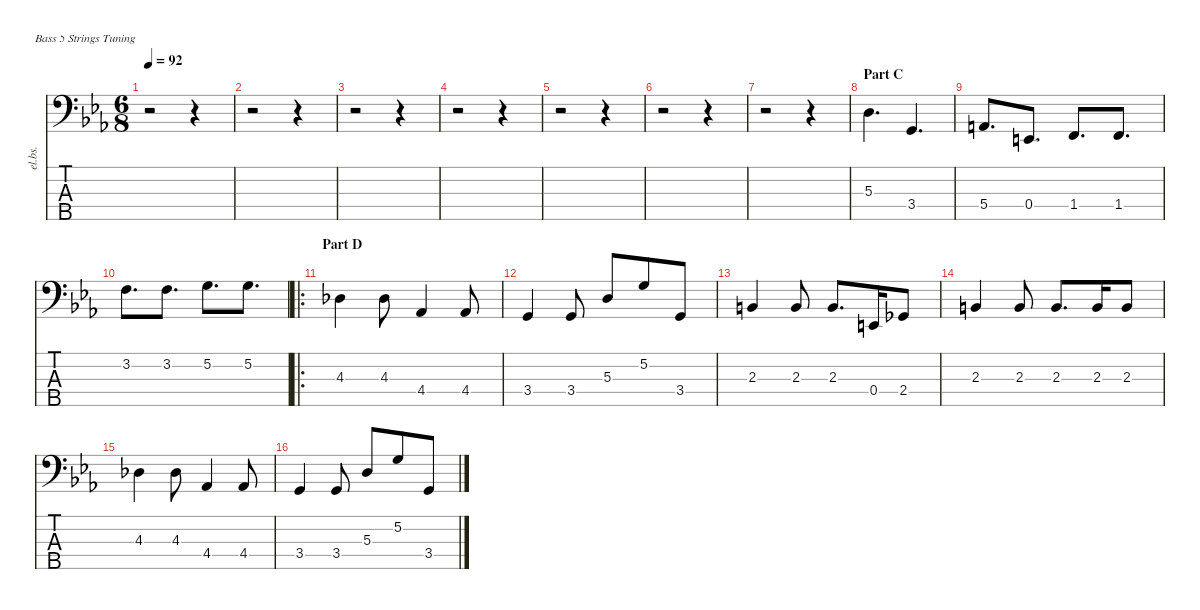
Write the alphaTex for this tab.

\defaultSystemsLayout 4
\hideDynamics
\bracketExtendMode nobrackets
\track ("Bass - Martin Lopez" "el.bs.") {instrument electricbassfinger}
\staff {score tabs}
\tuning (G2 D2 A1 E1 B0)
\ts (6 8)
\tempo 92
\clef f4
\ks cminor
r.2{dy f beam Down} r.4{beam Down} |
r.2{beam Down} r.4{beam Down} |
r.2{beam Down} r.4{beam Down} |
r.2{beam Down} r.4{beam Down} |
r.2{beam Down} r.4{beam Down} |
r.2{beam Down} r.4{beam Down} |
r.2{beam Down} r.4{beam Down} |
\section ("" "Part C")
5.3{acc forcenatural}.4{d beam Down} 3.4{acc forcenatural}.4{d beam Up} |
5.4{acc forcenatural}.8{d beam Up} 0.4{acc forcenatural}.8{d beam Up} 1.4{acc forcenatural}.8{d beam Up} 1.4{acc forcenatural}.8{d beam Up} |
3.2{acc forcenatural}.8{d beam Down} 3.2{acc forcenatural}.8{d beam Down} 5.2{acc forcenatural}.8{d beam Down} 5.2{acc forcenatural}.8{d beam Down} |
\ro
\section ("" "Part D")
4.3{acc b}.4{beam Down} 4.3{acc b}.8{beam Down} 4.4{acc b}.4{beam Up} 4.4{acc b}.8{beam Up} |
3.4{acc forcenatural}.4{beam Up} 3.4{acc forcenatural}.8{beam Up} 5.3{acc forcenatural}.8{beam Up} 5.2{acc forcenatural}.8{beam Up} 3.4{acc forcenatural}.8{beam Up} |
2.3{acc forcenatural}.4{beam Up} 2.3{acc forcenatural}.8{beam Up} 2.3{acc forcenatural}.8{d beam Up} 0.4{acc forcenatural}.16{beam Up} 2.4{acc b}.8{beam Up} |
2.3{acc forcenatural}.4{beam Up} 2.3{acc forcenatural}.8{beam Up} 2.3{acc forcenatural}.8{d beam Up} 2.3{acc forcenatural}.16{beam Up} 2.3{acc forcenatural}.8{beam Up} |
4.3{acc b}.4{beam Down} 4.3{acc b}.8{beam Down} 4.4{acc b}.4{beam Up} 4.4{acc b}.8{beam Up} |
3.4{acc forcenatural}.4{beam Up} 3.4{acc forcenatural}.8{beam Up} 5.3{acc forcenatural}.8{beam Up} 5.2{acc forcenatural}.8{beam Up} 3.4{acc forcenatural}.8{beam Up}
